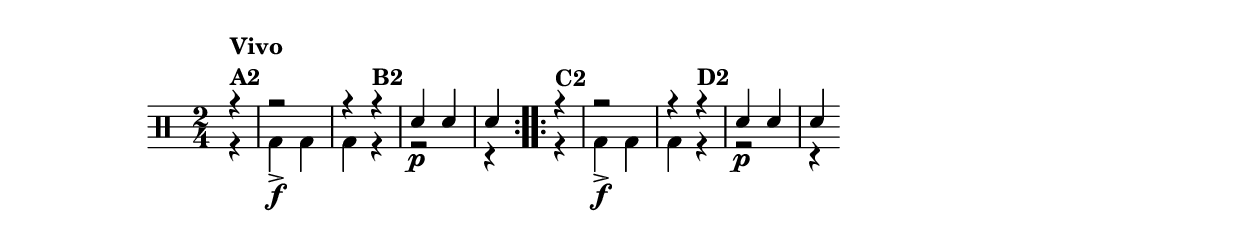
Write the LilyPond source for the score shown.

%-*- coding: utf-8 -*-

\version "2.16.0"

                                %\header {title = "variacoes sobre cravo branco na janela - variacao 2"}

\drums {

  \override Staff.TimeSignature #'style = #'()
  \time 2/4 
  \partial 4*1

  \context DrumVoice = "1" { }
  \context DrumVoice = "2" {  }

  <<
    {
      \repeat volta 2 {
        r4^\markup {\column {\bold  {Vivo A2}}} 
        r2
        r4

        r4^\markup{\bold {B2}}
        sn4\p sn 
        sn 



        
      }

      \repeat volta 2 {
        r4^\markup{\bold {C2}}
        r2
        r4
        
        r4^\markup{\bold {D2}}
        sn4\p sn 
        sn 
      }
    }


    \\

    {

      r4
      bd->\f
      bd 
      bd
      r

      r2
      r4


      r4
      bd->\f
      bd 
      bd
      r

      r2
      r4


    }

  >>

  \bar ":|"

}

